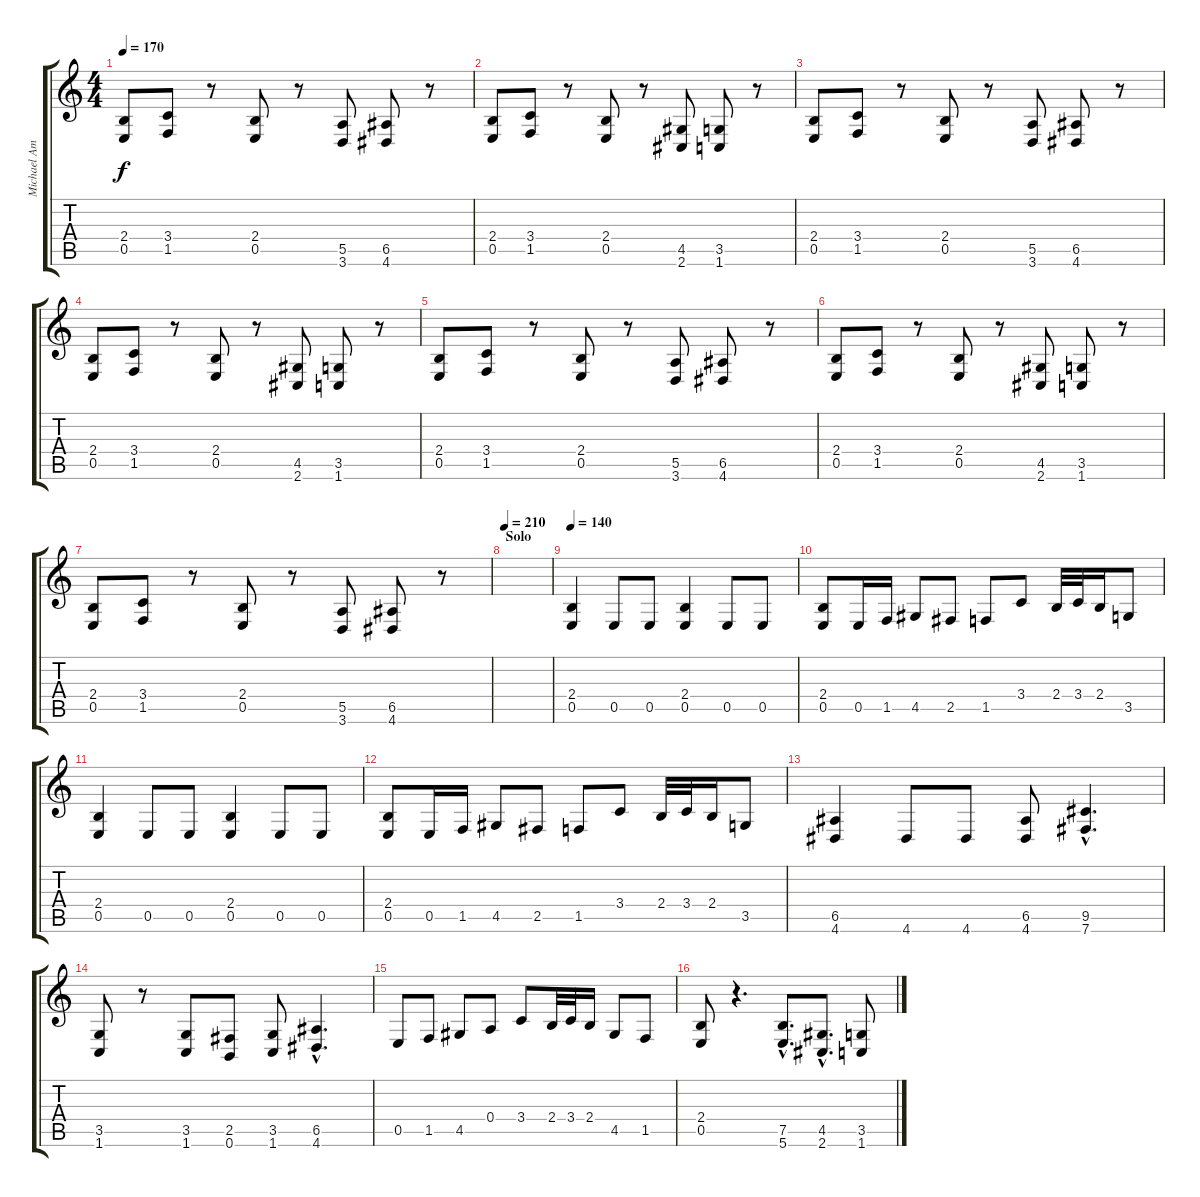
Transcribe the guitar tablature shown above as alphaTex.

\track ("Michael Amott" "Michael Am") {instrument distortionguitar}
\staff {score tabs}
\tuning (B3 Gb3 D3 A2 E2 B1) {hide}
\ts (4 4)
\tempo 170
\clef g2
\ks c
(2.4 0.5).8{dy f} (3.4 1.5).8 r.8 (2.4 0.5).8 r.8 (5.5 3.6).8 (6.5 4.6).8 r.8 |
(2.4 0.5).8 (3.4 1.5).8 r.8 (2.4 0.5).8 r.8 (4.5 2.6).8 (3.5 1.6).8 r.8 |
(2.4 0.5).8 (3.4 1.5).8 r.8 (2.4 0.5).8 r.8 (5.5 3.6).8 (6.5 4.6).8 r.8 |
(2.4 0.5).8 (3.4 1.5).8 r.8 (2.4 0.5).8 r.8 (4.5 2.6).8 (3.5 1.6).8 r.8 |
(2.4 0.5).8 (3.4 1.5).8 r.8 (2.4 0.5).8 r.8 (5.5 3.6).8 (6.5 4.6).8 r.8 |
(2.4 0.5).8 (3.4 1.5).8 r.8 (2.4 0.5).8 r.8 (4.5 2.6).8 (3.5 1.6).8 r.8 |
(2.4 0.5).8 (3.4 1.5).8 r.8 (2.4 0.5).8 r.8 (5.5 3.6).8 (6.5 4.6).8 r.8 |
\section ("" "Solo")
\tempo 210
|
\tempo 140
(2.4 0.5).4 0.5.8 0.5.8 (2.4 0.5).4 0.5.8 0.5.8 |
(2.4 0.5).8 0.5.16 1.5.16 4.5.8 2.5.8 1.5.8 3.4.8 2.4.32 3.4.32 2.4.16 3.5.8 |
(2.4 0.5).4 0.5.8 0.5.8 (2.4 0.5).4 0.5.8 0.5.8 |
(2.4 0.5).8 0.5.16 1.5.16 4.5.8 2.5.8 1.5.8 3.4.8 2.4.32 3.4.32 2.4.16 3.5.8 |
(6.5 4.6).4 4.6.8 4.6.8 (6.5 4.6).8 (9.5{hac} 7.6{hac}).4{d} |
(3.5 1.6).8 r.8 (3.5 1.6).8 (2.5 0.6).8 (3.5 1.6).8 (6.5{hac} 4.6{hac}).4{d} |
0.5.8 1.5.8 4.5.8 0.4.8 3.4.8 2.4.32 3.4.32 2.4.16 4.5.8 1.5.8 |
(2.4 0.5).8 r.4{d} (7.5{hac} 5.6{hac}).8{d} (4.5{hac} 2.6{hac}).8{d} (3.5 1.6).8
